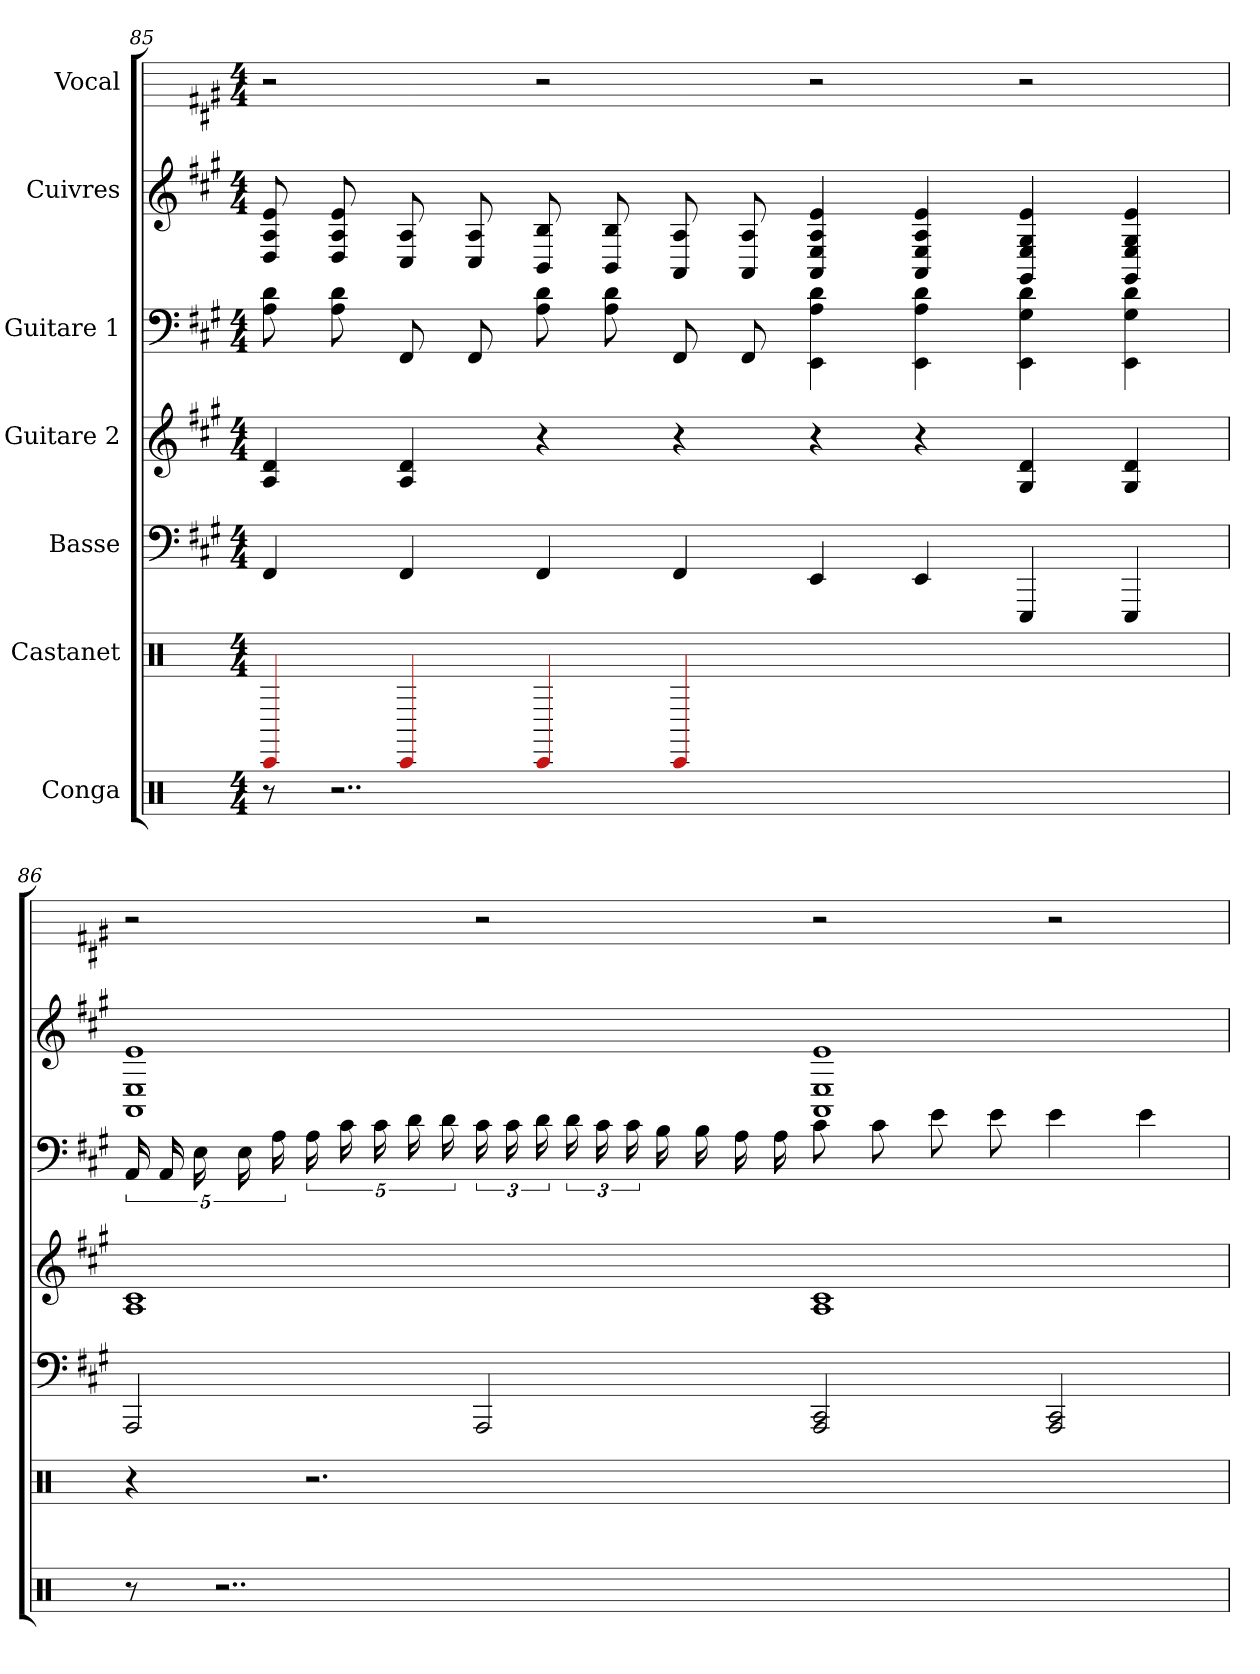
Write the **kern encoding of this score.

**kern	**kern	**kern	**kern	**kern	**kern	**kern
*part7	*part6	*part5	*part4	*part3	*part2	*part1
*staff7	*staff6	*staff5	*staff4	*staff3	*staff2	*staff1
*I"Conga	*I"Castanet	*I"Basse	*I"Guitare 2	*I"Guitare 1	*I"Cuivres	*I"Vocal
*clefX	*clefX	*	*	*	*	*
*k[]	*k[]	*k[f#c#g#]	*k[f#c#g#]	*k[f#c#g#]	*k[f#c#g#]	*k[f#c#g#]
*M4/4	*M4/4	*M4/4	*M4/4	*M4/4	*M4/4	*M4/4
=85	=85	=85	=85	=85	=85	=85
8r	4CC	4FF#	4d 4A	8d 8A	8e 8A 8D	2r
2..r	.	.	.	8d 8A	8e 8A 8D	.
.	4CC	4FF#	4d 4A	8FF#	8A 8C#	.
.	.	.	.	8FF#	8A 8C#	.
.	4CC	4FF#	4r	8d 8A	8B 8BB	2r
.	.	.	.	8d 8A	8B 8BB	.
.	4CC	4FF#	4r	8FF#	8A 8AA	.
.	.	.	.	8FF#	8A 8AA	.
1ryy	1ryy	4EE	4r	4d 4A 4EE	4e 4A 4E 4AA	2r
.	.	4EE	4r	4d 4A 4EE	4e 4A 4E 4AA	.
.	.	4EEE	4d 4G#	4d 4G# 4EE	4e 4G# 4E 4GG#	2r
.	.	4EEE	4d 4G#	4d 4G# 4EE	4e 4G# 4E 4GG#	.
=86	=86	=86	=86	=86	=86	=86
8r	4r	2AAA	1c# 1A	20AA	1e 1E 1AA	2r
.	.	.	.	20AA	.	.
.	.	.	.	20E	.	.
2..r	.	.	.	.	.	.
.	.	.	.	20E	.	.
.	.	.	.	20A	.	.
.	2.r	.	.	20A	.	.
.	.	.	.	20c#	.	.
.	.	.	.	20c#	.	.
.	.	.	.	20d	.	.
.	.	.	.	20d	.	.
.	.	2AAA	.	24c#	.	2r
.	.	.	.	24c#	.	.
.	.	.	.	24d	.	.
.	.	.	.	24d	.	.
.	.	.	.	24c#	.	.
.	.	.	.	24c#	.	.
.	.	.	.	16B	.	.
.	.	.	.	16B	.	.
.	.	.	.	16A	.	.
.	.	.	.	16A	.	.
1ryy	1ryy	2CC# 2AAA	1c# 1A	8c#	1e 1E 1AA	2r
.	.	.	.	8c#	.	.
.	.	.	.	8e	.	.
.	.	.	.	8e	.	.
.	.	2CC# 2AAA	.	4e	.	2r
.	.	.	.	4e	.	.
=	=	=	=	=	=	=
*-	*-	*-	*-	*-	*-	*-
